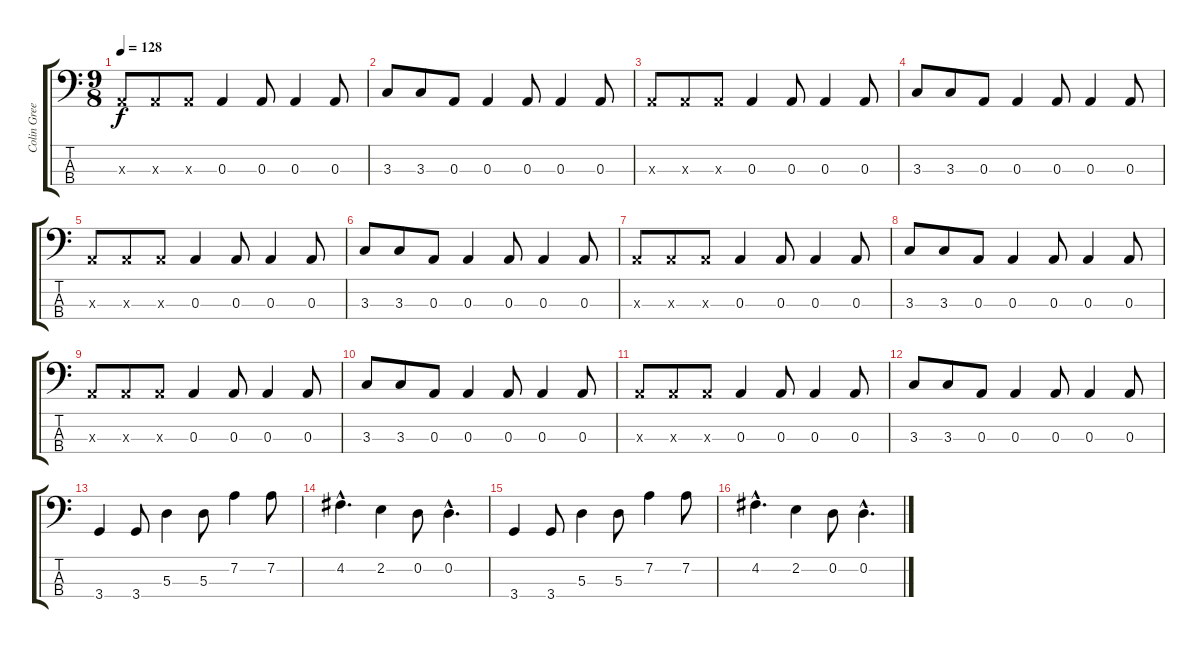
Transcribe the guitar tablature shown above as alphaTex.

\track ("Colin Greenwood - Bass" "Colin Gree") {instrument electricbasspick}
\staff {score tabs}
\tuning (G2 D2 A1 E1) {hide}
\ts (9 8)
\tempo 128
\clef f4
\ks c
0.3{x}.8{dy f} 0.3{x}.8 0.3{x}.8 0.3.4 0.3.8 0.3.4 0.3.8 |
3.3.8 3.3.8 0.3.8 0.3.4 0.3.8 0.3.4 0.3.8 |
0.3{x}.8 0.3{x}.8 0.3{x}.8 0.3.4 0.3.8 0.3.4 0.3.8 |
3.3.8 3.3.8 0.3.8 0.3.4 0.3.8 0.3.4 0.3.8 |
0.3{x}.8 0.3{x}.8 0.3{x}.8 0.3.4 0.3.8 0.3.4 0.3.8 |
3.3.8 3.3.8 0.3.8 0.3.4 0.3.8 0.3.4 0.3.8 |
0.3{x}.8 0.3{x}.8 0.3{x}.8 0.3.4 0.3.8 0.3.4 0.3.8 |
3.3.8 3.3.8 0.3.8 0.3.4 0.3.8 0.3.4 0.3.8 |
0.3{x}.8 0.3{x}.8 0.3{x}.8 0.3.4 0.3.8 0.3.4 0.3.8 |
3.3.8 3.3.8 0.3.8 0.3.4 0.3.8 0.3.4 0.3.8 |
0.3{x}.8 0.3{x}.8 0.3{x}.8 0.3.4 0.3.8 0.3.4 0.3.8 |
3.3.8 3.3.8 0.3.8 0.3.4 0.3.8 0.3.4 0.3.8 |
3.4.4 3.4.8 5.3.4 5.3.8 7.2.4 7.2.8 |
4.2{hac}.4{d} 2.2.4 0.2.8 0.2{hac}.4{d} |
3.4.4 3.4.8 5.3.4 5.3.8 7.2.4 7.2.8 |
4.2{hac}.4{d} 2.2.4 0.2.8 0.2{hac}.4{d}
